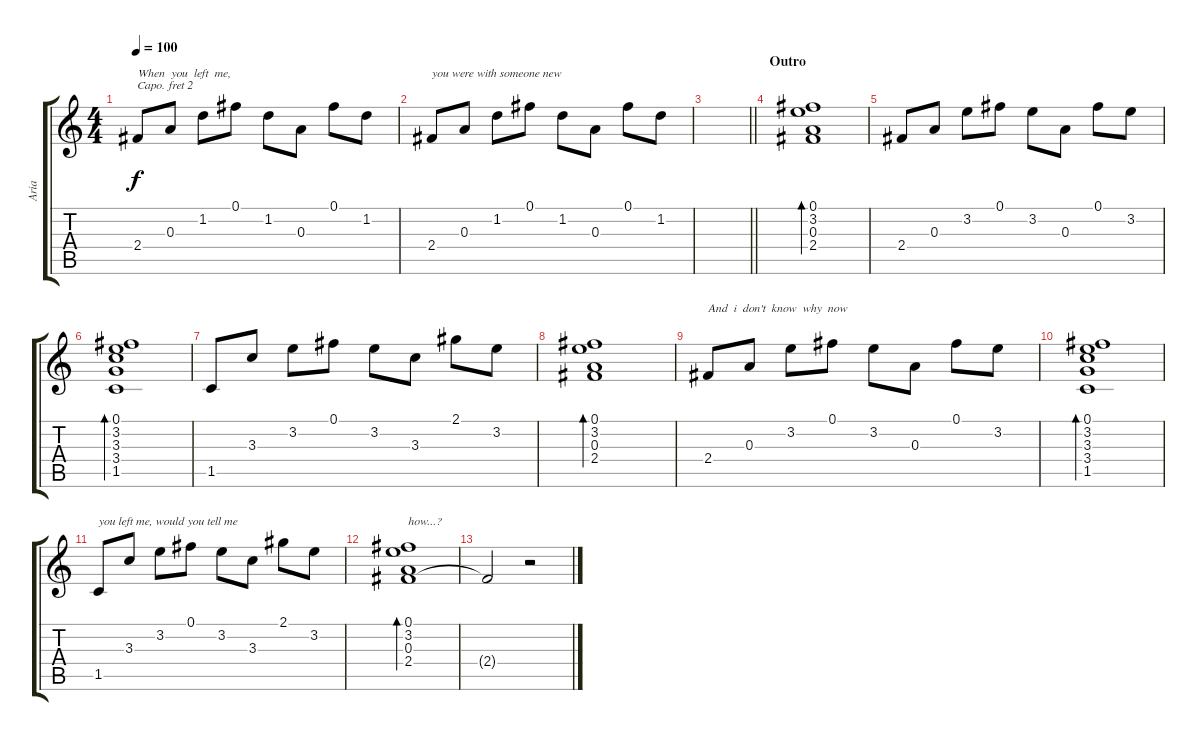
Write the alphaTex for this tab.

\track ("Aria" "Aria") {instrument acousticguitarsteel}
\staff {score tabs}
\capo 2
\tuning (E4 B3 G3 D3 A2 E2) {hide}
\ts (4 4)
\tempo 100
\clef g2
\ks c
2.4.8{txt "When  you  left  me," dy f} 0.3.8 1.2.8 0.1.8 1.2.8 0.3.8 0.1.8 1.2.8 |
2.4.8{txt "you were with someone new"} 0.3.8 1.2.8 0.1.8 1.2.8 0.3.8 0.1.8 1.2.8 |
\barLineRight lightlight
|
\section ("" "Outro")
(0.1 3.2 0.3 2.4).1{bd 240} |
2.4.8 0.3.8 3.2.8 0.1.8 3.2.8 0.3.8 0.1.8 3.2.8 |
(0.1 3.2 3.3 3.4 1.5).1{bd 240} |
1.5.8 3.3.8 3.2.8 0.1.8 3.2.8 3.3.8 2.1.8 3.2.8 |
(0.1 3.2 0.3 2.4).1{bd 240} |
2.4.8{txt "And  i  don't  know  why  now"} 0.3.8 3.2.8 0.1.8 3.2.8 0.3.8 0.1.8 3.2.8 |
(0.1 3.2 3.3 3.4 1.5).1{bd 240} |
1.5.8{txt "you left me, would you tell me"} 3.3.8 3.2.8 0.1.8 3.2.8 3.3.8 2.1.8 3.2.8 |
(0.1 3.2 0.3 2.4).1{bd 240 txt "how...?"} |
2.4{t}.2 r.2
